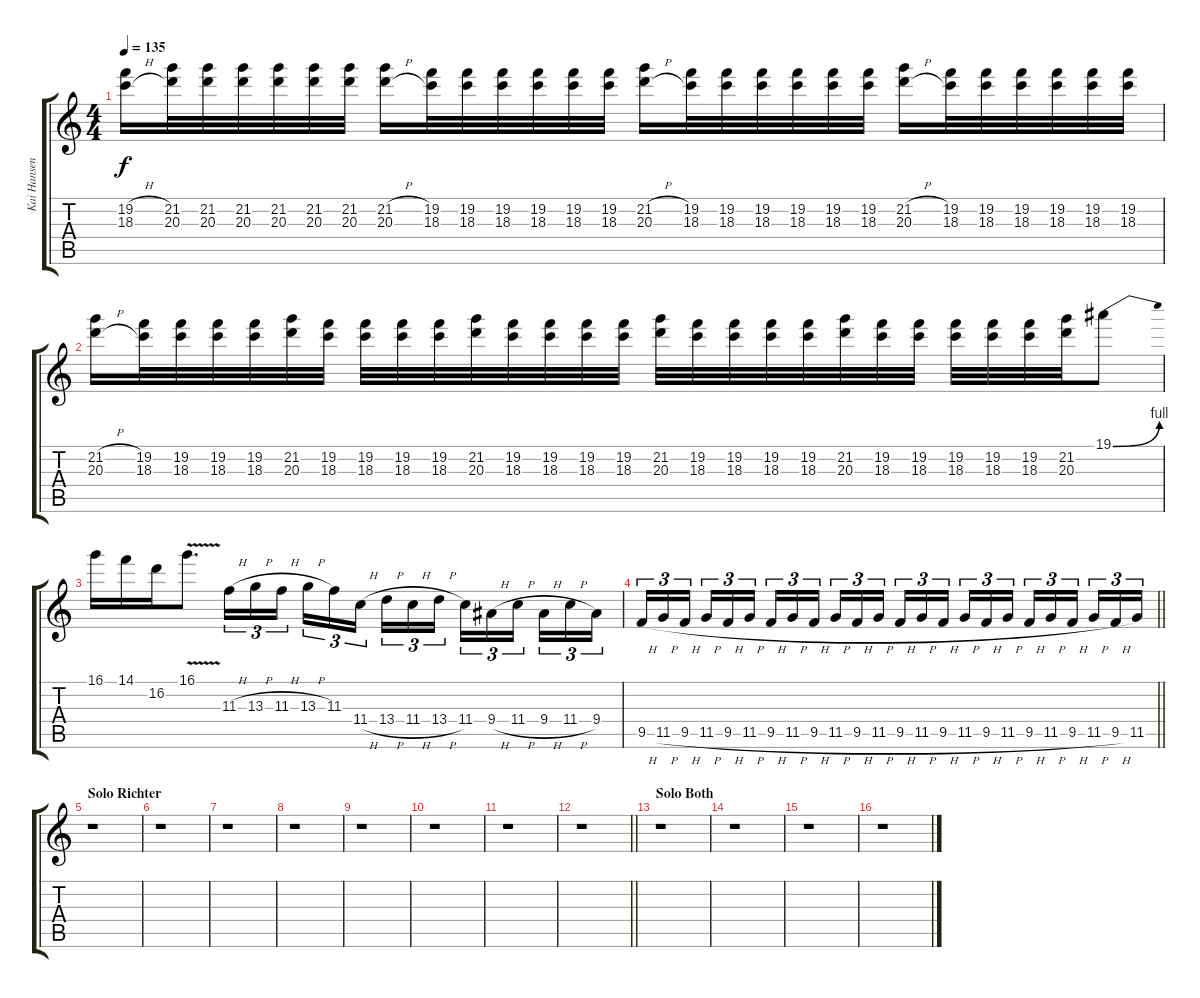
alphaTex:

\track ("Kai Hansen" "Kai Hansen") {instrument distortionguitar}
\staff {score tabs}
\tuning (Eb4 Bb3 Gb3 Db3 Ab2 Eb2) {hide}
\ts (4 4)
\tempo 135
\clef g2
\ks c
(19.2{h} 18.3{h}).16{dy f} (21.2 20.3).32 (21.2 20.3).32 (21.2 20.3).32 (21.2 20.3).32 (21.2 20.3).32 (21.2 20.3).32 (21.2{h} 20.3{h}).16 (19.2 18.3).32 (19.2 18.3).32 (19.2 18.3).32 (19.2 18.3).32 (19.2 18.3).32 (19.2 18.3).32 (21.2{h} 20.3{h}).16 (19.2 18.3).32 (19.2 18.3).32 (19.2 18.3).32 (19.2 18.3).32 (19.2 18.3).32 (19.2 18.3).32 (21.2{h} 20.3{h}).16 (19.2 18.3).32 (19.2 18.3).32 (19.2 18.3).32 (19.2 18.3).32 (19.2 18.3).32 (19.2 18.3).32 |
(21.2{h} 20.3{h}).16 (19.2 18.3).32 (19.2 18.3).32 (19.2 18.3).32 (19.2 18.3).32 (21.2 20.3).32 (19.2 18.3).32 (19.2 18.3).32 (19.2 18.3).32 (19.2 18.3).32 (21.2 20.3).32 (19.2 18.3).32 (19.2 18.3).32 (19.2 18.3).32 (19.2 18.3).32 (21.2 20.3).32 (19.2 18.3).32 (19.2 18.3).32 (19.2 18.3).32 (19.2 18.3).32 (21.2 20.3).32 (19.2 18.3).32 (19.2 18.3).32 (19.2 18.3).32 (19.2 18.3).32 (19.2 18.3).32 (21.2 20.3).32 19.1{be (bend 0 0 60 4)}.8 |
16.1.16 14.1.16 16.2.16 16.1{v}.8{d} 11.3{h}.16{tu (3 2) volume 4} 13.3{h}.16{tu (3 2)} 11.3{h}.16{tu (3 2)} 13.3{h}.16{tu (3 2)} 11.3.16{tu (3 2)} 11.4{h}.16{tu (3 2) beam splitsecondary} 13.4{h}.16{tu (3 2)} 11.4{h}.16{tu (3 2)} 13.4{h}.16{tu (3 2)} 11.4.16{tu (3 2)} 9.4{h}.16{tu (3 2)} 11.4{h}.16{tu (3 2) beam splitsecondary} 9.4{h}.16{tu (3 2)} 11.4{h}.16{tu (3 2)} 9.4.16{tu (3 2)} |
\barLineRight lightlight
9.5{h}.16{tu (3 2)} 11.5{h}.16{tu (3 2)} 9.5{h}.16{tu (3 2) beam splitsecondary} 11.5{h}.16{tu (3 2)} 9.5{h}.16{tu (3 2)} 11.5{h}.16{tu (3 2)} 9.5{h}.16{tu (3 2)} 11.5{h}.16{tu (3 2)} 9.5{h}.16{tu (3 2) beam splitsecondary} 11.5{h}.16{tu (3 2)} 9.5{h}.16{tu (3 2)} 11.5{h}.16{tu (3 2)} 9.5{h}.16{tu (3 2)} 11.5{h}.16{tu (3 2)} 9.5{h}.16{tu (3 2) beam splitsecondary} 11.5{h}.16{tu (3 2)} 9.5{h}.16{tu (3 2)} 11.5{h}.16{tu (3 2)} 9.5{h}.16{tu (3 2)} 11.5{h}.16{tu (3 2)} 9.5{h}.16{tu (3 2) beam splitsecondary} 11.5{h}.16{tu (3 2)} 9.5{h}.16{tu (3 2)} 11.5.16{tu (3 2)} |
\section ("" "Solo Richter")
r.1 |
r.1 |
r.1 |
r.1 |
r.1 |
r.1 |
r.1 |
\barLineRight lightlight
r.1 |
\section ("" "Solo Both")
r.1{volume 16} |
r.1 |
r.1 |
r.1
